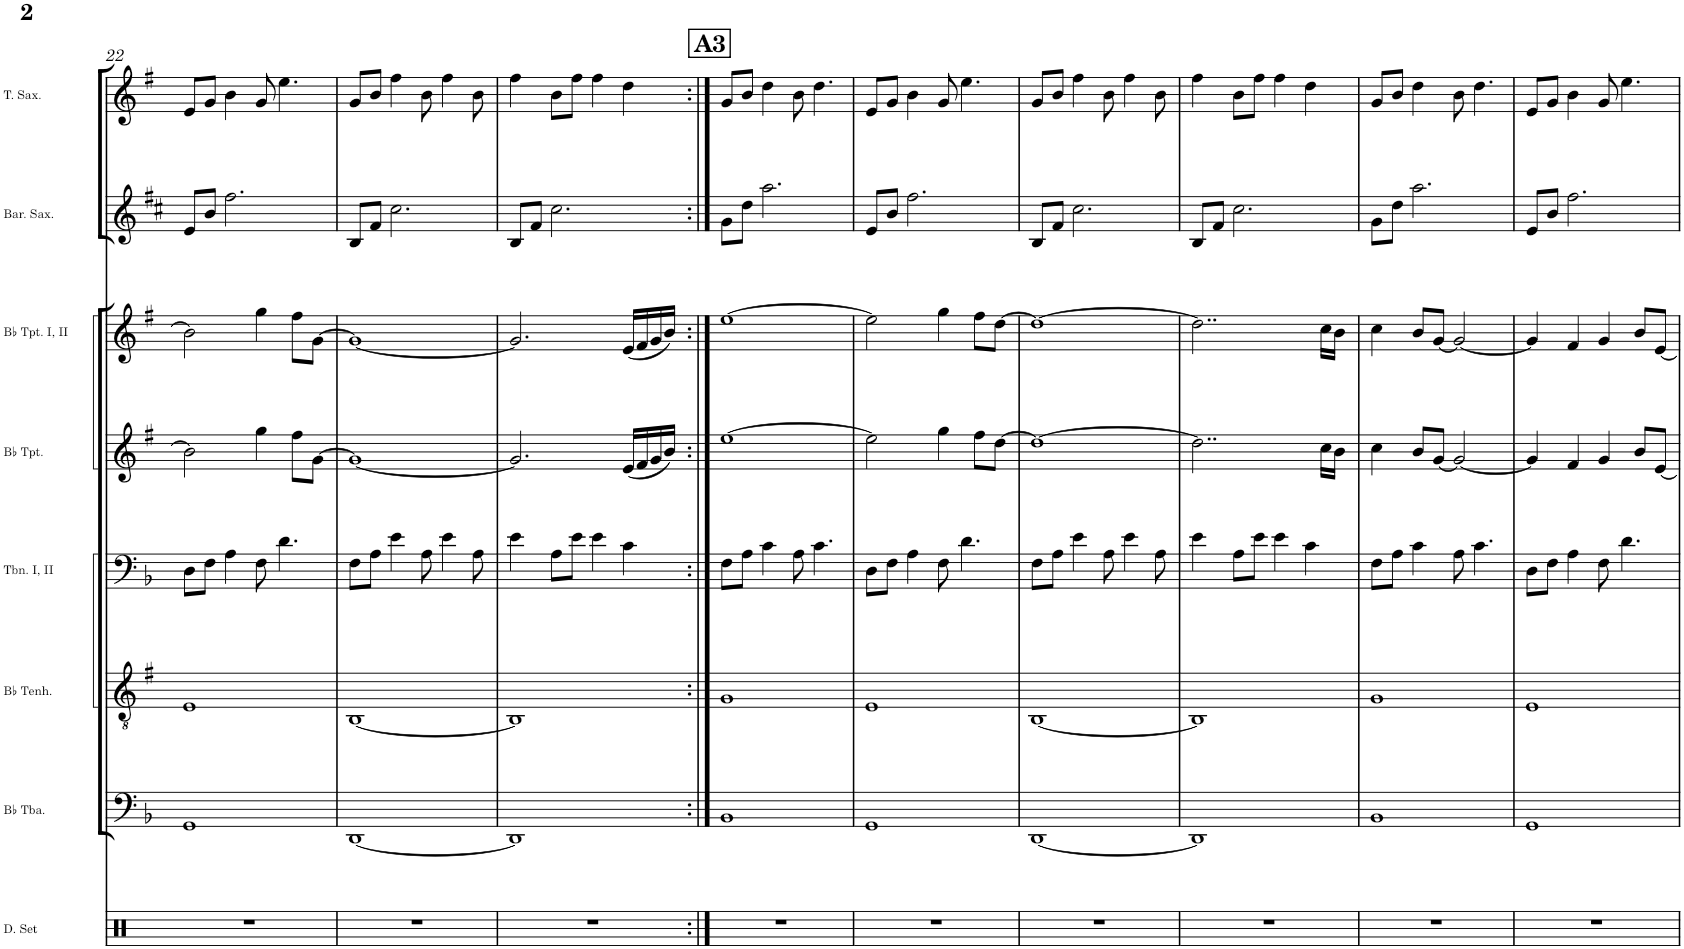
**kern	**kern	**kern	**kern	**kern	**kern	**kern	**kern
*part8	*part7	*part6	*part5	*part4	*part3	*part2	*part1
*staff8	*staff7	*staff6	*staff5	*staff4	*staff3	*staff2	*staff1
*I"Drumset	*I"Bb Tuba	*I"Bb Tenorhorn	*I"Trombone I, II	*I"Bb Trumpet	*I"Bb Trumpet I, II	*I"Baritone Saxophone	*I"Tenor Saxophone
*I'D. Set	*I'Bb Tba.	*I'Bb Tenh.	*I'Tbn. I, II	*I'Bb Tpt.	*I'Bb Tpt. I, II	*I'Bar. Sax.	*I'T. Sax.
!!LO:PB:g=z
*clefX	*clefF4	*clefGv2	*clefF4	*clefG2	*clefG2	*clefG2	*clefG2
*	*	*Trd1c2	*	*Trd1c2	*Trd1c2	*Trd12c21	*Trd8c14
*k[]	*k[b-]	*k[f#]	*k[b-]	*k[f#]	*k[f#]	*k[f#c#]	*k[f#]
*M4/4	*M4/4	*M4/4	*M4/4	*M4/4	*M4/4	*M4/4	*M4/4
=22	=22	=22	=22	=22	=22	=22	=22
1r	1GG	1E	8D\L	2b\]	2b\]	8e/L	8e/L
.	.	.	8F\J	.	.	8b/J	8g/J
.	.	.	4A\	.	.	2.ff#\	4b\
.	.	.	8F\	4gg\	4gg\	.	8g/
.	.	.	4.d\	.	.	.	4.ee\
.	.	.	.	8ff#\L	8ff#\L	.	.
.	.	.	.	[8g\J	[8g\J	.	.
=23	=23	=23	=23	=23	=23	=23	=23
1r	[1DD	[1BB	8F\L	1g_	1g_	8B/L	8g/L
.	.	.	8A\J	.	.	8f#/J	8b/J
.	.	.	4e\	.	.	2.cc#\	4ff#\
.	.	.	8A\	.	.	.	8b\
.	.	.	4e\	.	.	.	4ff#\
.	.	.	8A\	.	.	.	8b\
=24	=24	=24	=24	=24	=24	=24	=24
1r	1DD]	1BB]	4e\	2.g/]	2.g/]	8B/L	4ff#\
.	.	.	.	.	.	8f#/J	.
.	.	.	8A\L	.	.	2.cc#\	8b\L
.	.	.	8e\J	.	.	.	8ff#\J
.	.	.	4e\	.	.	.	4ff#\
.	.	.	4c\	(16e/LL	(16e/LL	.	4dd\
.	.	.	.	16f#/	16f#/	.	.
.	.	.	.	16g/	16g/	.	.
.	.	.	.	16b/JJ)	16b/JJ)	.	.
!!LO:REH:place=s1:a:B:cj:fs=14:t=A3
=25:|!	=25:|!	=25:|!	=25:|!	=25:|!	=25:|!	=25:|!	=25:|!
1r	1BB-	1G	8F\L	[1ee	[1ee	8g\L	8g/L
.	.	.	8A\J	.	.	8dd\J	8b/J
.	.	.	4c\	.	.	2.aa\	4dd\
.	.	.	8A\	.	.	.	8b\
.	.	.	4.c\	.	.	.	4.dd\
=26	=26	=26	=26	=26	=26	=26	=26
1r	1GG	1E	8D\L	2ee\]	2ee\]	8e/L	8e/L
.	.	.	8F\J	.	.	8b/J	8g/J
.	.	.	4A\	.	.	2.ff#\	4b\
.	.	.	8F\	4gg\	4gg\	.	8g/
.	.	.	4.d\	.	.	.	4.ee\
.	.	.	.	8ff#\L	8ff#\L	.	.
.	.	.	.	[8dd\J	[8dd\J	.	.
=27	=27	=27	=27	=27	=27	=27	=27
1r	[1DD	[1BB	8F\L	1dd_	1dd_	8B/L	8g/L
.	.	.	8A\J	.	.	8f#/J	8b/J
.	.	.	4e\	.	.	2.cc#\	4ff#\
.	.	.	8A\	.	.	.	8b\
.	.	.	4e\	.	.	.	4ff#\
.	.	.	8A\	.	.	.	8b\
=28	=28	=28	=28	=28	=28	=28	=28
1r	1DD]	1BB]	4e\	2..dd\]	2..dd\]	8B/L	4ff#\
.	.	.	.	.	.	8f#/J	.
.	.	.	8A\L	.	.	2.cc#\	8b\L
.	.	.	8e\J	.	.	.	8ff#\J
.	.	.	4e\	.	.	.	4ff#\
.	.	.	4c\	.	.	.	4dd\
.	.	.	.	16cc\LL	16cc\LL	.	.
.	.	.	.	16b\JJ	16b\JJ	.	.
=29	=29	=29	=29	=29	=29	=29	=29
1r	1BB-	1G	8F\L	4cc\	4cc\	8g\L	8g/L
.	.	.	8A\J	.	.	8dd\J	8b/J
.	.	.	4c\	8b/L	8b/L	2.aa\	4dd\
.	.	.	.	[8g/J	[8g/J	.	.
.	.	.	8A\	2g/_	2g/_	.	8b\
.	.	.	4.c\	.	.	.	4.dd\
=30	=30	=30	=30	=30	=30	=30	=30
1r	1GG	1E	8D\L	4g/]	4g/]	8e/L	8e/L
.	.	.	8F\J	.	.	8b/J	8g/J
.	.	.	4A\	4f#/	4f#/	2.ff#\	4b\
.	.	.	8F\	4g/	4g/	.	8g/
.	.	.	4.d\	.	.	.	4.ee\
.	.	.	.	8b/L	8b/L	.	.
.	.	.	.	[8e/J	[8e/J	.	.
=	=	=	=	=	=	=	=
*-	*-	*-	*-	*-	*-	*-	*-
